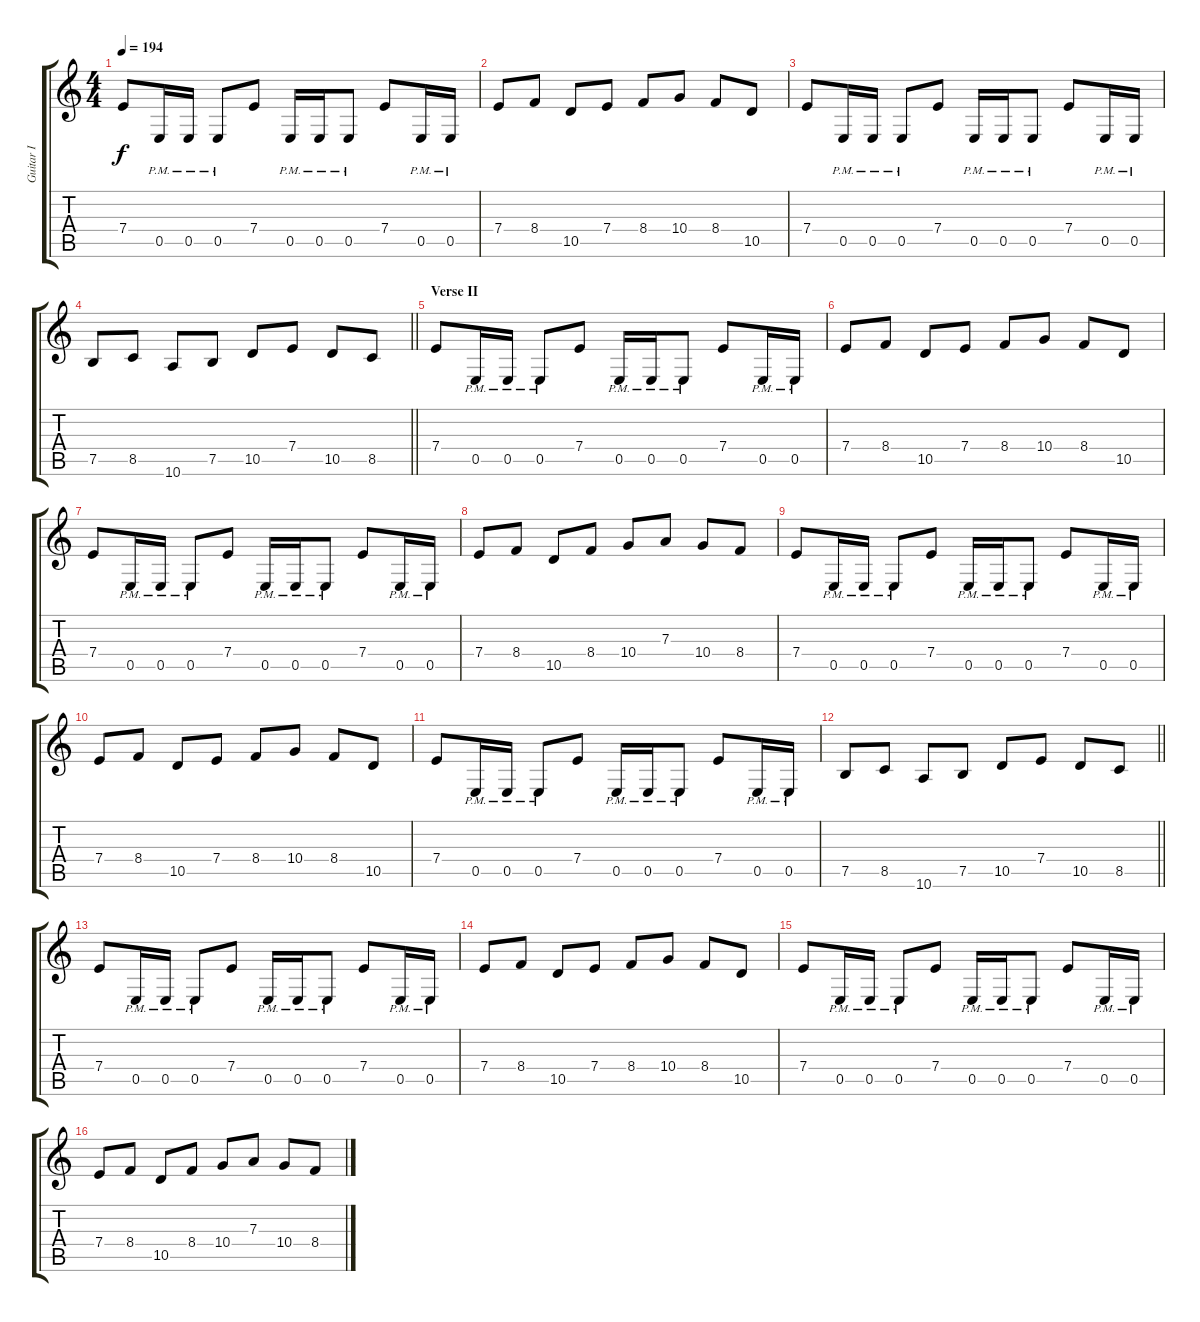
\track ("Guitar I" "Guitar I") {instrument distortionguitar}
\staff {score tabs}
\tuning (B3 Gb3 D3 A2 E2 B1) {hide}
\ts (4 4)
\tempo 194
\clef g2
\ks c
7.4.8{dy f} 0.5{pm}.16 0.5{pm}.16 0.5{pm}.8 7.4.8 0.5{pm}.16 0.5{pm}.16 0.5{pm}.8 7.4.8 0.5{pm}.16 0.5{pm}.16 |
7.4.8 8.4.8 10.5.8 7.4.8 8.4.8 10.4.8 8.4.8 10.5.8 |
7.4.8 0.5{pm}.16 0.5{pm}.16 0.5{pm}.8 7.4.8 0.5{pm}.16 0.5{pm}.16 0.5{pm}.8 7.4.8 0.5{pm}.16 0.5{pm}.16 |
\barLineRight lightlight
7.5.8 8.5.8 10.6.8 7.5.8 10.5.8 7.4.8 10.5.8 8.5.8 |
\section ("" "Verse II")
7.4.8 0.5{pm}.16 0.5{pm}.16 0.5{pm}.8 7.4.8 0.5{pm}.16 0.5{pm}.16 0.5{pm}.8 7.4.8 0.5{pm}.16 0.5{pm}.16 |
7.4.8 8.4.8 10.5.8 7.4.8 8.4.8 10.4.8 8.4.8 10.5.8 |
7.4.8 0.5{pm}.16 0.5{pm}.16 0.5{pm}.8 7.4.8 0.5{pm}.16 0.5{pm}.16 0.5{pm}.8 7.4.8 0.5{pm}.16 0.5{pm}.16 |
7.4.8 8.4.8 10.5.8 8.4.8 10.4.8 7.3.8 10.4.8 8.4.8 |
7.4.8 0.5{pm}.16 0.5{pm}.16 0.5{pm}.8 7.4.8 0.5{pm}.16 0.5{pm}.16 0.5{pm}.8 7.4.8 0.5{pm}.16 0.5{pm}.16 |
7.4.8 8.4.8 10.5.8 7.4.8 8.4.8 10.4.8 8.4.8 10.5.8 |
7.4.8 0.5{pm}.16 0.5{pm}.16 0.5{pm}.8 7.4.8 0.5{pm}.16 0.5{pm}.16 0.5{pm}.8 7.4.8 0.5{pm}.16 0.5{pm}.16 |
\barLineRight lightlight
7.5.8 8.5.8 10.6.8 7.5.8 10.5.8 7.4.8 10.5.8 8.5.8 |
\section ("" "")
7.4.8 0.5{pm}.16 0.5{pm}.16 0.5{pm}.8 7.4.8 0.5{pm}.16 0.5{pm}.16 0.5{pm}.8 7.4.8 0.5{pm}.16 0.5{pm}.16 |
7.4.8 8.4.8 10.5.8 7.4.8 8.4.8 10.4.8 8.4.8 10.5.8 |
7.4.8 0.5{pm}.16 0.5{pm}.16 0.5{pm}.8 7.4.8 0.5{pm}.16 0.5{pm}.16 0.5{pm}.8 7.4.8 0.5{pm}.16 0.5{pm}.16 |
7.4.8 8.4.8 10.5.8 8.4.8 10.4.8 7.3.8 10.4.8 8.4.8
